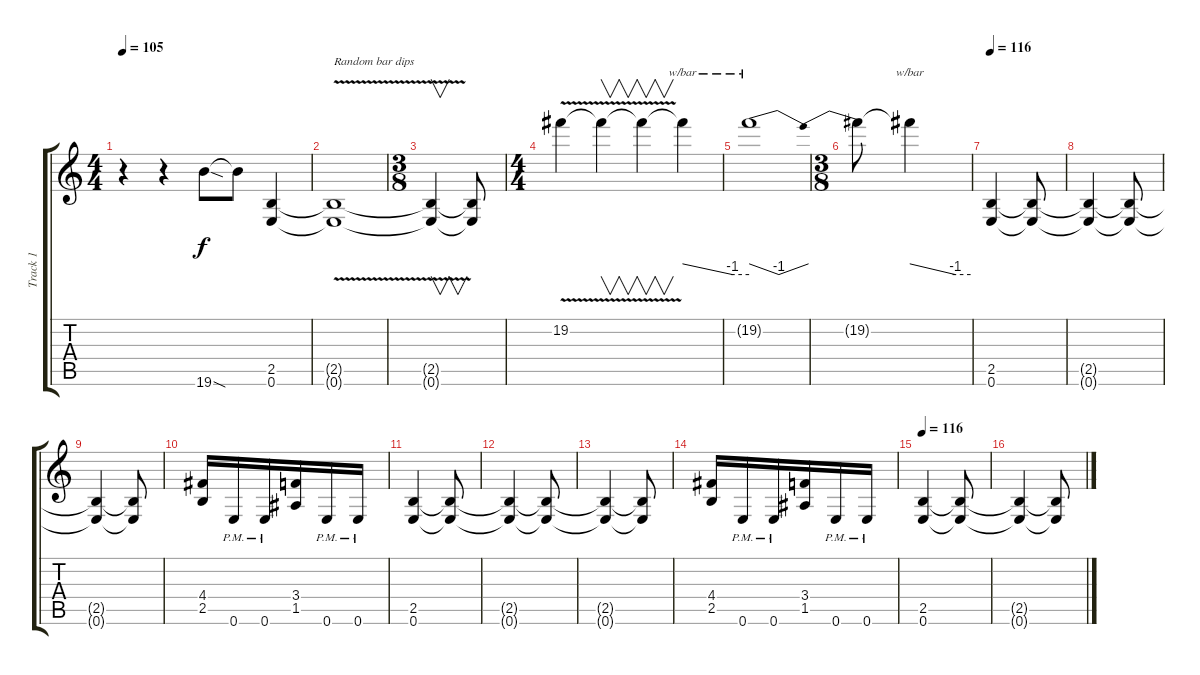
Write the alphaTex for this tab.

\track ("Track 1" "Track 1") {instrument distortionguitar}
\staff {score tabs}
\tuning (E4 B3 G3 D3 A2 E2) {hide}
\ts (4 4)
\tempo 105
\clef g2
\ks c
r.4{dy f instrument distortionguitar} r.4 19.6{sod}.8 19.6{t}.8 (2.5 0.6).4 |
(2.5{v t} 0.6{v t}).1{txt "Random bar dips"} |
\ts (3 8)
(2.5{t} 0.6{t}).4{v} (2.5{t} 0.6{t}).8 |
\ts (4 4)
19.2{v}.4 19.2{v t}.4{v} 19.2{t}.4{v} 19.2{t}.4{tbe (custom default 0 0 45 -4 60 -4)} |
19.2{t}.1{tbe (dip default 0 0 30 -4 60 0)} |
\ts (3 8)
19.2{t}.8 19.2{t}.4{tbe (custom default 0 0 45 -4 60 -4)} |
\tempo 116
(2.5 0.6).4 (2.5{t} 0.6{t}).8 |
(2.5{t} 0.6{t}).4 (2.5{t} 0.6{t}).8 |
(2.5{t} 0.6{t}).4 (2.5{t} 0.6{t}).8 |
(4.4 2.5).16 0.6{pm}.16 0.6{pm}.16 (3.4 1.5).16 0.6{pm}.16 0.6{pm}.16 |
(2.5 0.6).4 (2.5{t} 0.6{t}).8 |
(2.5{t} 0.6{t}).4 (2.5{t} 0.6{t}).8 |
(2.5{t} 0.6{t}).4 (2.5{t} 0.6{t}).8 |
(4.4 2.5).16 0.6{pm}.16 0.6{pm}.16 (3.4 1.5).16 0.6{pm}.16 0.6{pm}.16 |
\tempo 116
(2.5 0.6).4 (2.5{t} 0.6{t}).8 |
(2.5{t} 0.6{t}).4 (2.5{t} 0.6{t}).8
